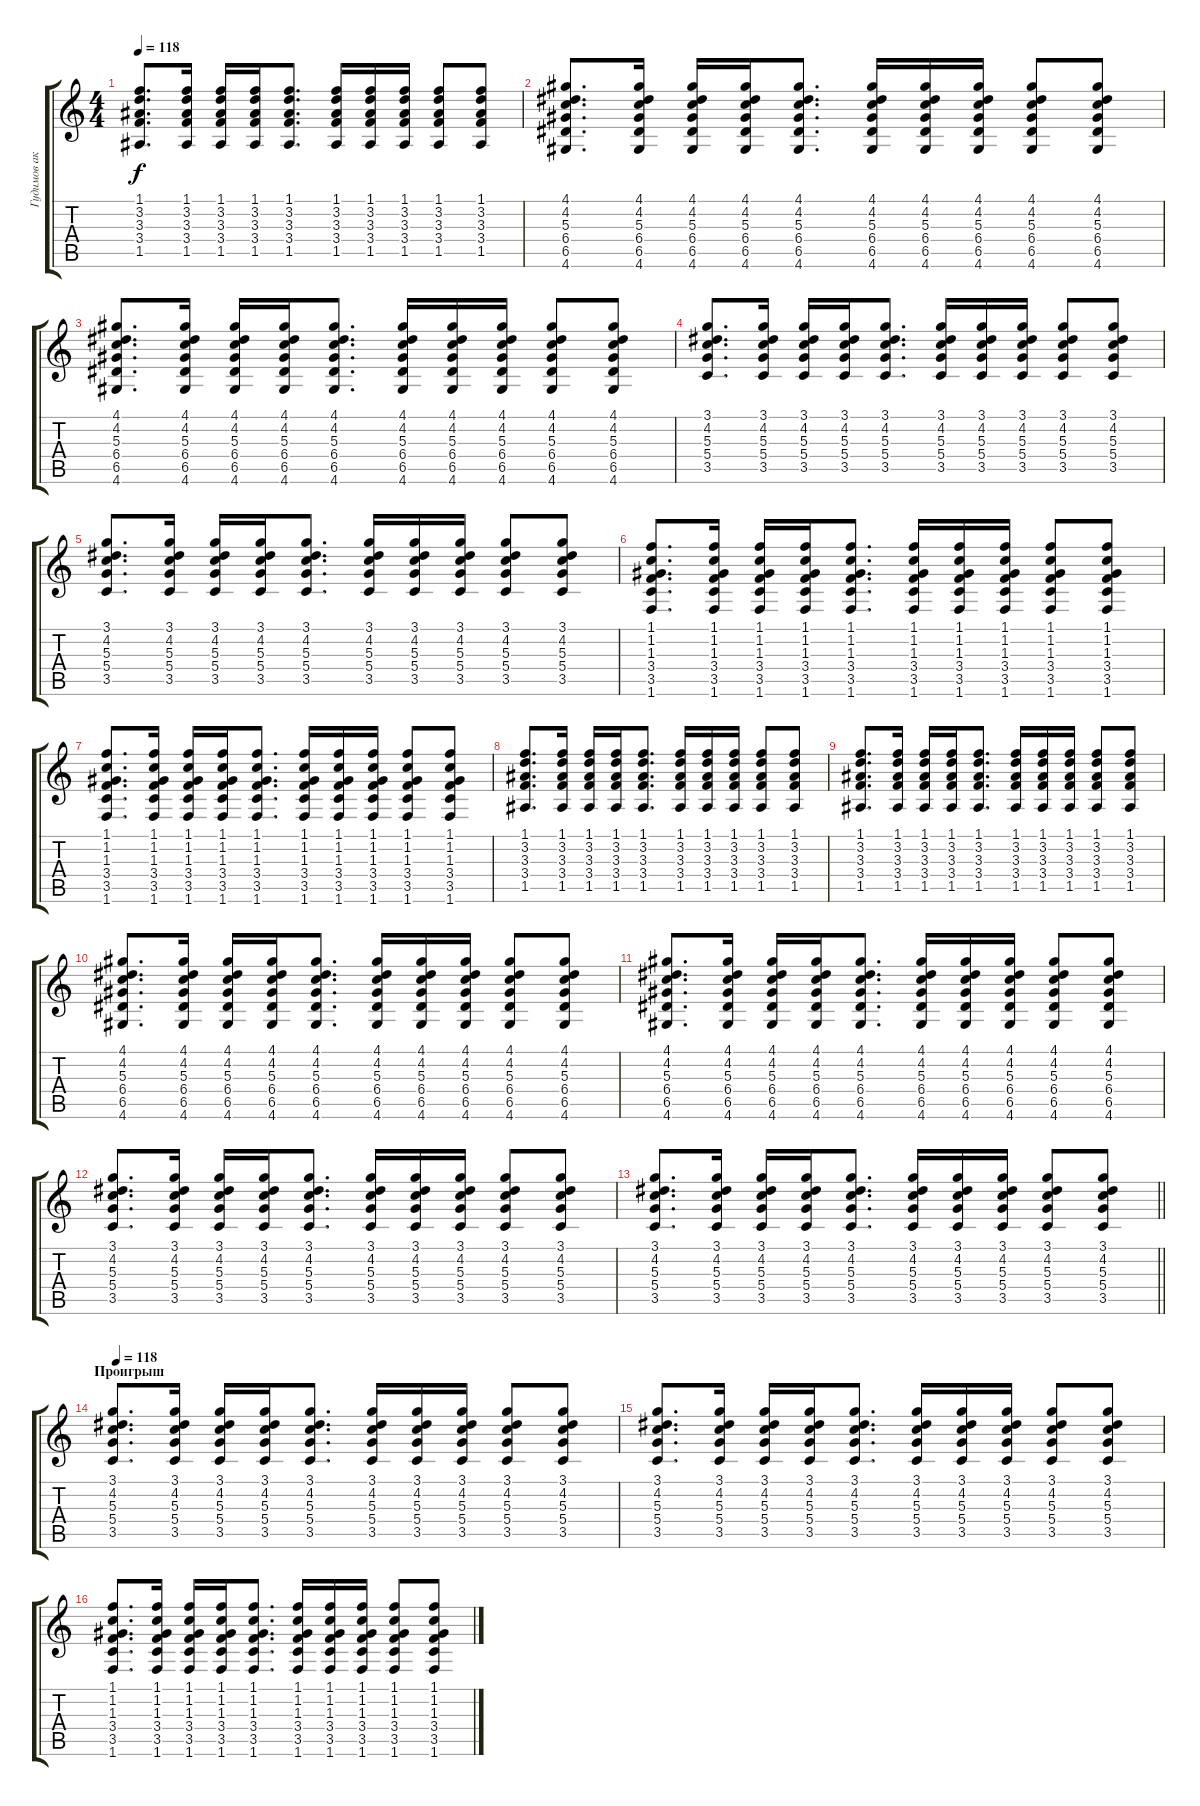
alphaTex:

\track ("Гудимов аккорды" "Гудимов ак") {instrument acousticguitarsteel}
\staff {score tabs}
\tuning (E4 B3 G3 D3 A2 E2) {hide}
\ts (4 4)
\tempo 118
\clef g2
\ks c
(1.1 3.2 3.3 3.4 1.5).8{d dy f} (1.1 3.2 3.3 3.4 1.5).16 (1.1 3.2 3.3 3.4 1.5).16 (1.1 3.2 3.3 3.4 1.5).16 (1.1 3.2 3.3 3.4 1.5).8{d} (1.1 3.2 3.3 3.4 1.5).16 (1.1 3.2 3.3 3.4 1.5).16 (1.1 3.2 3.3 3.4 1.5).16 (1.1 3.2 3.3 3.4 1.5).8 (1.1 3.2 3.3 3.4 1.5).8 |
(4.1 4.2 5.3 6.4 6.5 4.6).8{d} (4.1 4.2 5.3 6.4 6.5 4.6).16 (4.1 4.2 5.3 6.4 6.5 4.6).16 (4.1 4.2 5.3 6.4 6.5 4.6).16 (4.1 4.2 5.3 6.4 6.5 4.6).8{d} (4.1 4.2 5.3 6.4 6.5 4.6).16 (4.1 4.2 5.3 6.4 6.5 4.6).16 (4.1 4.2 5.3 6.4 6.5 4.6).16 (4.1 4.2 5.3 6.4 6.5 4.6).8 (4.1 4.2 5.3 6.4 6.5 4.6).8 |
(4.1 4.2 5.3 6.4 6.5 4.6).8{d} (4.1 4.2 5.3 6.4 6.5 4.6).16 (4.1 4.2 5.3 6.4 6.5 4.6).16 (4.1 4.2 5.3 6.4 6.5 4.6).16 (4.1 4.2 5.3 6.4 6.5 4.6).8{d} (4.1 4.2 5.3 6.4 6.5 4.6).16 (4.1 4.2 5.3 6.4 6.5 4.6).16 (4.1 4.2 5.3 6.4 6.5 4.6).16 (4.1 4.2 5.3 6.4 6.5 4.6).8 (4.1 4.2 5.3 6.4 6.5 4.6).8 |
(3.1 4.2 5.3 5.4 3.5).8{d} (3.1 4.2 5.3 5.4 3.5).16 (3.1 4.2 5.3 5.4 3.5).16 (3.1 4.2 5.3 5.4 3.5).16 (3.1 4.2 5.3 5.4 3.5).8{d} (3.1 4.2 5.3 5.4 3.5).16 (3.1 4.2 5.3 5.4 3.5).16 (3.1 4.2 5.3 5.4 3.5).16 (3.1 4.2 5.3 5.4 3.5).8 (3.1 4.2 5.3 5.4 3.5).8 |
(3.1 4.2 5.3 5.4 3.5).8{d} (3.1 4.2 5.3 5.4 3.5).16 (3.1 4.2 5.3 5.4 3.5).16 (3.1 4.2 5.3 5.4 3.5).16 (3.1 4.2 5.3 5.4 3.5).8{d} (3.1 4.2 5.3 5.4 3.5).16 (3.1 4.2 5.3 5.4 3.5).16 (3.1 4.2 5.3 5.4 3.5).16 (3.1 4.2 5.3 5.4 3.5).8 (3.1 4.2 5.3 5.4 3.5).8 |
(1.1 1.2 1.3 3.4 3.5 1.6).8{d} (1.1 1.2 1.3 3.4 3.5 1.6).16 (1.1 1.2 1.3 3.4 3.5 1.6).16 (1.1 1.2 1.3 3.4 3.5 1.6).16 (1.1 1.2 1.3 3.4 3.5 1.6).8{d} (1.1 1.2 1.3 3.4 3.5 1.6).16 (1.1 1.2 1.3 3.4 3.5 1.6).16 (1.1 1.2 1.3 3.4 3.5 1.6).16 (1.1 1.2 1.3 3.4 3.5 1.6).8 (1.1 1.2 1.3 3.4 3.5 1.6).8 |
(1.1 1.2 1.3 3.4 3.5 1.6).8{d} (1.1 1.2 1.3 3.4 3.5 1.6).16 (1.1 1.2 1.3 3.4 3.5 1.6).16 (1.1 1.2 1.3 3.4 3.5 1.6).16 (1.1 1.2 1.3 3.4 3.5 1.6).8{d} (1.1 1.2 1.3 3.4 3.5 1.6).16 (1.1 1.2 1.3 3.4 3.5 1.6).16 (1.1 1.2 1.3 3.4 3.5 1.6).16 (1.1 1.2 1.3 3.4 3.5 1.6).8 (1.1 1.2 1.3 3.4 3.5 1.6).8 |
(1.1 3.2 3.3 3.4 1.5).8{d} (1.1 3.2 3.3 3.4 1.5).16 (1.1 3.2 3.3 3.4 1.5).16 (1.1 3.2 3.3 3.4 1.5).16 (1.1 3.2 3.3 3.4 1.5).8{d} (1.1 3.2 3.3 3.4 1.5).16 (1.1 3.2 3.3 3.4 1.5).16 (1.1 3.2 3.3 3.4 1.5).16 (1.1 3.2 3.3 3.4 1.5).8 (1.1 3.2 3.3 3.4 1.5).8 |
(1.1 3.2 3.3 3.4 1.5).8{d} (1.1 3.2 3.3 3.4 1.5).16 (1.1 3.2 3.3 3.4 1.5).16 (1.1 3.2 3.3 3.4 1.5).16 (1.1 3.2 3.3 3.4 1.5).8{d} (1.1 3.2 3.3 3.4 1.5).16 (1.1 3.2 3.3 3.4 1.5).16 (1.1 3.2 3.3 3.4 1.5).16 (1.1 3.2 3.3 3.4 1.5).8 (1.1 3.2 3.3 3.4 1.5).8 |
(4.1 4.2 5.3 6.4 6.5 4.6).8{d} (4.1 4.2 5.3 6.4 6.5 4.6).16 (4.1 4.2 5.3 6.4 6.5 4.6).16 (4.1 4.2 5.3 6.4 6.5 4.6).16 (4.1 4.2 5.3 6.4 6.5 4.6).8{d} (4.1 4.2 5.3 6.4 6.5 4.6).16 (4.1 4.2 5.3 6.4 6.5 4.6).16 (4.1 4.2 5.3 6.4 6.5 4.6).16 (4.1 4.2 5.3 6.4 6.5 4.6).8 (4.1 4.2 5.3 6.4 6.5 4.6).8 |
(4.1 4.2 5.3 6.4 6.5 4.6).8{d} (4.1 4.2 5.3 6.4 6.5 4.6).16 (4.1 4.2 5.3 6.4 6.5 4.6).16 (4.1 4.2 5.3 6.4 6.5 4.6).16 (4.1 4.2 5.3 6.4 6.5 4.6).8{d} (4.1 4.2 5.3 6.4 6.5 4.6).16 (4.1 4.2 5.3 6.4 6.5 4.6).16 (4.1 4.2 5.3 6.4 6.5 4.6).16 (4.1 4.2 5.3 6.4 6.5 4.6).8 (4.1 4.2 5.3 6.4 6.5 4.6).8 |
(3.1 4.2 5.3 5.4 3.5).8{d} (3.1 4.2 5.3 5.4 3.5).16 (3.1 4.2 5.3 5.4 3.5).16 (3.1 4.2 5.3 5.4 3.5).16 (3.1 4.2 5.3 5.4 3.5).8{d} (3.1 4.2 5.3 5.4 3.5).16 (3.1 4.2 5.3 5.4 3.5).16 (3.1 4.2 5.3 5.4 3.5).16 (3.1 4.2 5.3 5.4 3.5).8 (3.1 4.2 5.3 5.4 3.5).8 |
\barLineRight lightlight
(3.1 4.2 5.3 5.4 3.5).8{d} (3.1 4.2 5.3 5.4 3.5).16 (3.1 4.2 5.3 5.4 3.5).16 (3.1 4.2 5.3 5.4 3.5).16 (3.1 4.2 5.3 5.4 3.5).8{d} (3.1 4.2 5.3 5.4 3.5).16 (3.1 4.2 5.3 5.4 3.5).16 (3.1 4.2 5.3 5.4 3.5).16 (3.1 4.2 5.3 5.4 3.5).8 (3.1 4.2 5.3 5.4 3.5).8 |
\section ("" "Проигрыш")
\tempo 118
(3.1 4.2 5.3 5.4 3.5).8{d} (3.1 4.2 5.3 5.4 3.5).16 (3.1 4.2 5.3 5.4 3.5).16 (3.1 4.2 5.3 5.4 3.5).16 (3.1 4.2 5.3 5.4 3.5).8{d} (3.1 4.2 5.3 5.4 3.5).16 (3.1 4.2 5.3 5.4 3.5).16 (3.1 4.2 5.3 5.4 3.5).16 (3.1 4.2 5.3 5.4 3.5).8 (3.1 4.2 5.3 5.4 3.5).8 |
(3.1 4.2 5.3 5.4 3.5).8{d} (3.1 4.2 5.3 5.4 3.5).16 (3.1 4.2 5.3 5.4 3.5).16 (3.1 4.2 5.3 5.4 3.5).16 (3.1 4.2 5.3 5.4 3.5).8{d} (3.1 4.2 5.3 5.4 3.5).16 (3.1 4.2 5.3 5.4 3.5).16 (3.1 4.2 5.3 5.4 3.5).16 (3.1 4.2 5.3 5.4 3.5).8 (3.1 4.2 5.3 5.4 3.5).8 |
(1.1 1.2 1.3 3.4 3.5 1.6).8{d} (1.1 1.2 1.3 3.4 3.5 1.6).16 (1.1 1.2 1.3 3.4 3.5 1.6).16 (1.1 1.2 1.3 3.4 3.5 1.6).16 (1.1 1.2 1.3 3.4 3.5 1.6).8{d} (1.1 1.2 1.3 3.4 3.5 1.6).16 (1.1 1.2 1.3 3.4 3.5 1.6).16 (1.1 1.2 1.3 3.4 3.5 1.6).16 (1.1 1.2 1.3 3.4 3.5 1.6).8 (1.1 1.2 1.3 3.4 3.5 1.6).8
